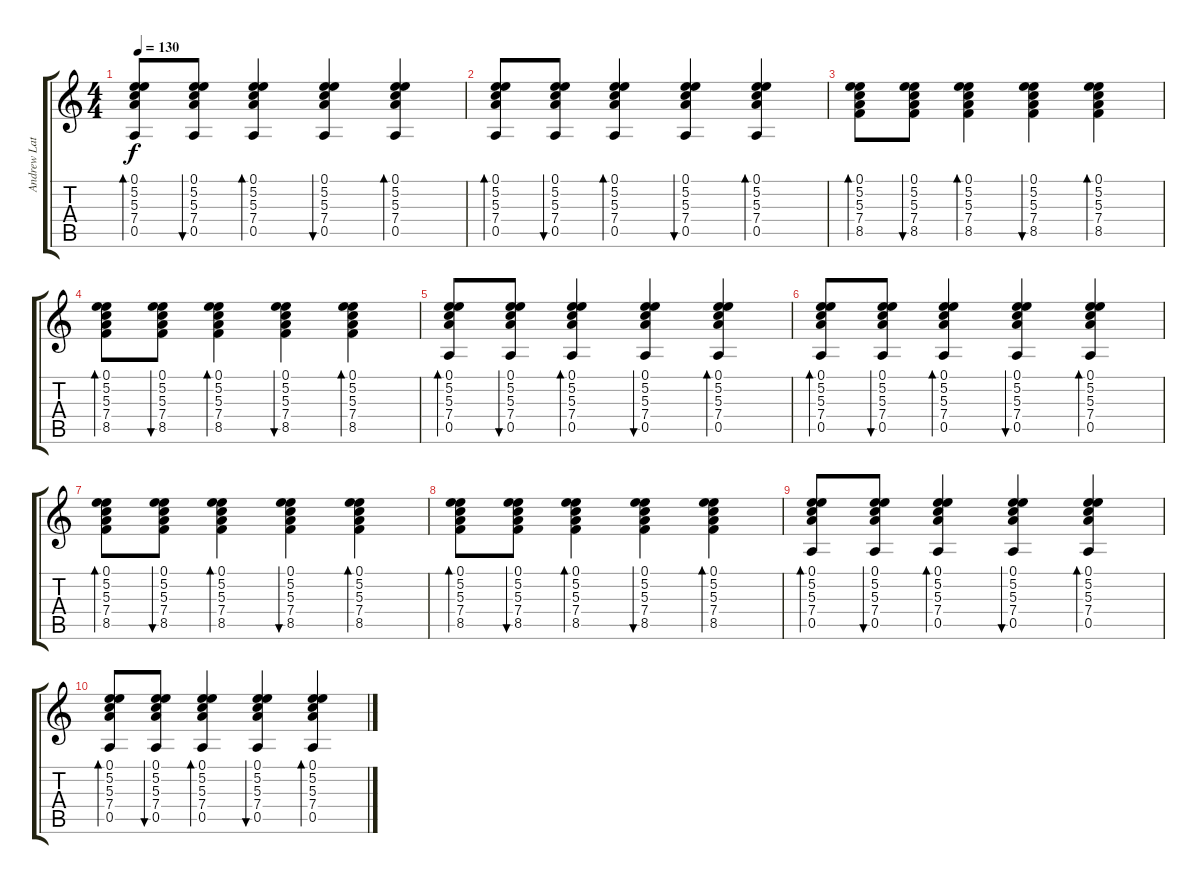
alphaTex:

\track ("Andrew Latimer 2" "Andrew Lat") {instrument acousticguitarsteel}
\staff {score tabs}
\tuning (E4 B3 G3 D3 A2 E2) {hide}
\ts (4 4)
\tempo 130
\clef g2
\ks c
(0.1 5.2 5.3 7.4 0.5).8{bd 60 dy f volume 4 balance 12} (0.1 5.2 5.3 7.4 0.5).8{bu 60} (0.1 5.2 5.3 7.4 0.5).4{bd 60} (0.1 5.2 5.3 7.4 0.5).4{bu 60} (0.1 5.2 5.3 7.4 0.5).4{bd 60} |
(0.1 5.2 5.3 7.4 0.5).8{bd 60 volume 4 balance 12} (0.1 5.2 5.3 7.4 0.5).8{bu 60} (0.1 5.2 5.3 7.4 0.5).4{bd 60} (0.1 5.2 5.3 7.4 0.5).4{bu 60} (0.1 5.2 5.3 7.4 0.5).4{bd 60} |
(0.1 5.2 5.3 7.4 8.5).8{bd 60 volume 4 balance 12} (0.1 5.2 5.3 7.4 8.5).8{bu 60} (0.1 5.2 5.3 7.4 8.5).4{bd 60} (0.1 5.2 5.3 7.4 8.5).4{bu 60} (0.1 5.2 5.3 7.4 8.5).4{bd 60} |
(0.1 5.2 5.3 7.4 8.5).8{bd 60 volume 4 balance 12} (0.1 5.2 5.3 7.4 8.5).8{bu 60} (0.1 5.2 5.3 7.4 8.5).4{bd 60} (0.1 5.2 5.3 7.4 8.5).4{bu 60} (0.1 5.2 5.3 7.4 8.5).4{bd 60} |
(0.1 5.2 5.3 7.4 0.5).8{bd 60 volume 4 balance 12} (0.1 5.2 5.3 7.4 0.5).8{bu 60} (0.1 5.2 5.3 7.4 0.5).4{bd 60} (0.1 5.2 5.3 7.4 0.5).4{bu 60} (0.1 5.2 5.3 7.4 0.5).4{bd 60} |
(0.1 5.2 5.3 7.4 0.5).8{bd 60 volume 4 balance 12} (0.1 5.2 5.3 7.4 0.5).8{bu 60} (0.1 5.2 5.3 7.4 0.5).4{bd 60} (0.1 5.2 5.3 7.4 0.5).4{bu 60} (0.1 5.2 5.3 7.4 0.5).4{bd 60} |
(0.1 5.2 5.3 7.4 8.5).8{bd 60 volume 4 balance 12} (0.1 5.2 5.3 7.4 8.5).8{bu 60} (0.1 5.2 5.3 7.4 8.5).4{bd 60} (0.1 5.2 5.3 7.4 8.5).4{bu 60} (0.1 5.2 5.3 7.4 8.5).4{bd 60} |
(0.1 5.2 5.3 7.4 8.5).8{bd 60 volume 4 balance 12} (0.1 5.2 5.3 7.4 8.5).8{bu 60} (0.1 5.2 5.3 7.4 8.5).4{bd 60} (0.1 5.2 5.3 7.4 8.5).4{bu 60} (0.1 5.2 5.3 7.4 8.5).4{bd 60} |
(0.1 5.2 5.3 7.4 0.5).8{bd 60 volume 4 balance 12} (0.1 5.2 5.3 7.4 0.5).8{bu 60} (0.1 5.2 5.3 7.4 0.5).4{bd 60} (0.1 5.2 5.3 7.4 0.5).4{bu 60} (0.1 5.2 5.3 7.4 0.5).4{bd 60} |
(0.1 5.2 5.3 7.4 0.5).8{bd 60 volume 4 balance 12} (0.1 5.2 5.3 7.4 0.5).8{bu 60} (0.1 5.2 5.3 7.4 0.5).4{bd 60} (0.1 5.2 5.3 7.4 0.5).4{bu 60} (0.1 5.2 5.3 7.4 0.5).4{bd 60}
